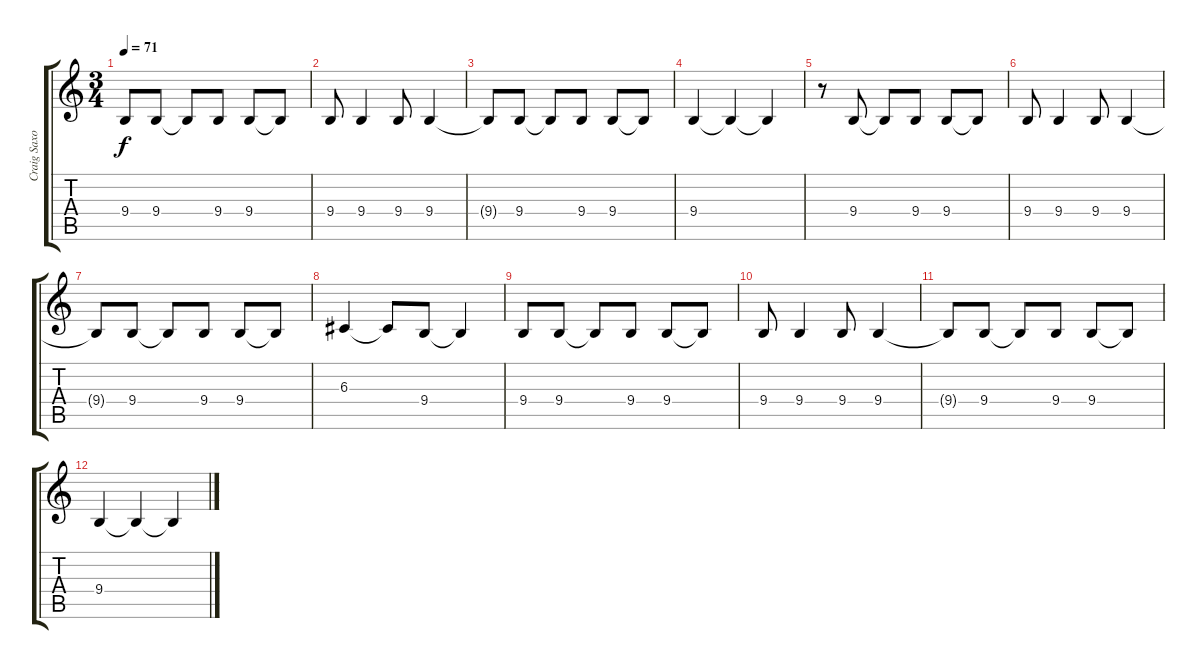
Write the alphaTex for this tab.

\track ("Craig Saxophone" "Craig Saxo") {instrument altosax}
\staff {score tabs}
\tuning (E4 B3 G3 D3 A2 E2) {hide}
\ts (3 4)
\tempo 71
\clef g2
\ks c
9.4.8{dy f} 9.4.8 9.4{t}.8 9.4.8 9.4.8 9.4{t}.8 |
9.4.8 9.4.4 9.4.8 9.4.4 |
9.4{t}.8 9.4.8 9.4{t}.8 9.4.8 9.4.8 9.4{t}.8 |
9.4.4 9.4{t}.4 9.4{t}.4 |
r.8 9.4.8 9.4{t}.8 9.4.8 9.4.8 9.4{t}.8 |
9.4.8 9.4.4 9.4.8 9.4.4 |
9.4{t}.8 9.4.8 9.4{t}.8 9.4.8 9.4.8 9.4{t}.8 |
6.3.4 6.3{t}.8 9.4.8 9.4{t}.4 |
9.4.8 9.4.8 9.4{t}.8 9.4.8 9.4.8 9.4{t}.8 |
9.4.8 9.4.4 9.4.8 9.4.4 |
9.4{t}.8 9.4.8 9.4{t}.8 9.4.8 9.4.8 9.4{t}.8 |
9.4.4{volume 10 instrument altosax} 9.4{t}.4{volume 7 instrument altosax} 9.4{t}.4{volume 3}
